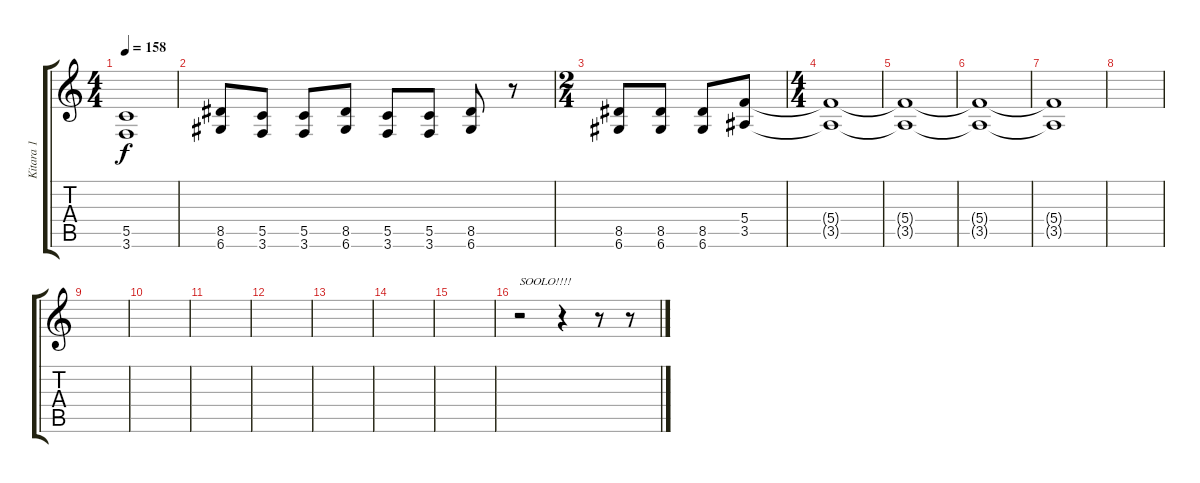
\track ("Kitara 1" "Kitara 1") {instrument distortionguitar}
\staff {score tabs}
\tuning (D4 A3 F3 C3 G2 D2) {hide}
\ts (4 4)
\tempo 158
\clef g2
\ks c
(5.5{t} 3.6{t}).1{dy f} |
(8.5 6.6).8 (5.5 3.6).8 (5.5 3.6).8 (8.5 6.6).8 (5.5 3.6).8 (5.5 3.6).8 (8.5 6.6).8 r.8 |
\ts (2 4)
(8.5 6.6).8 (8.5 6.6).8 (8.5 6.6).8 (5.4 3.5).8 |
\ts (4 4)
(5.4{t} 3.5{t}).1 |
(5.4{t} 3.5{t}).1 |
(5.4{t} 3.5{t}).1 |
(5.4{t} 3.5{t}).1 |
|
|
|
|
|
|
|
|
r.2{txt "SOOLO!!!!"} r.4 r.8 r.8
